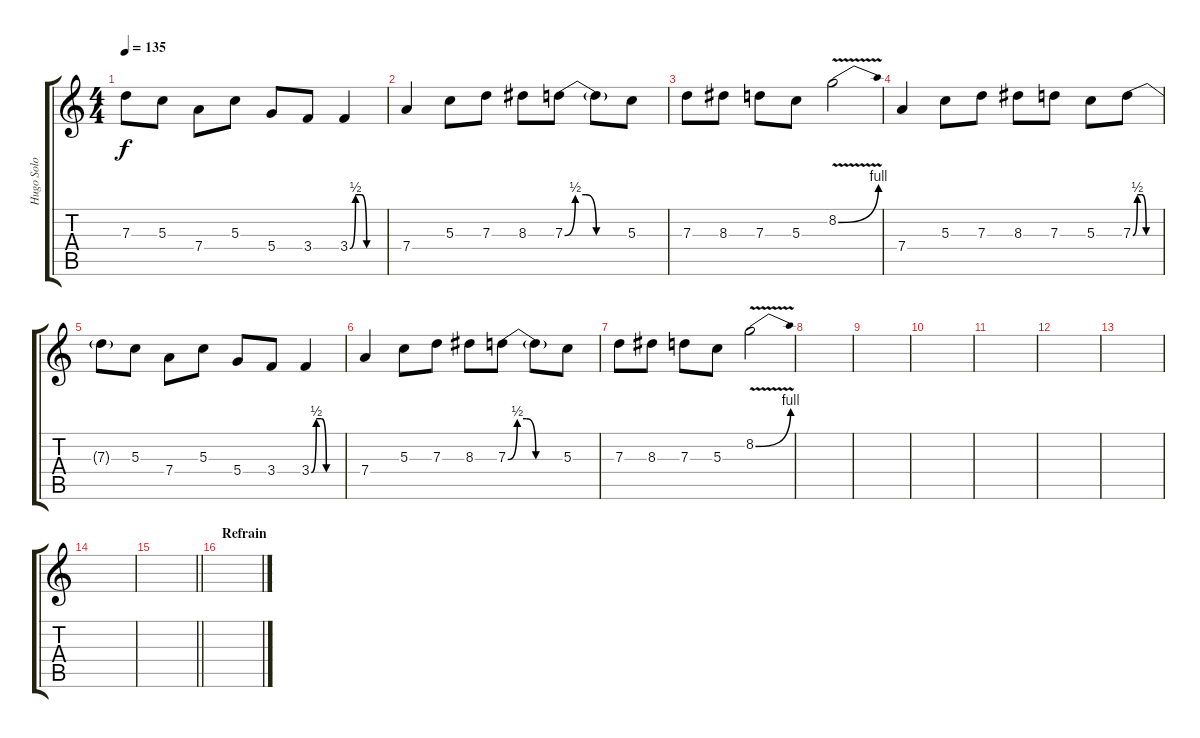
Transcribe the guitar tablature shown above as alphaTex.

\track ("Hugo Solo" "Hugo Solo") {instrument distortionguitar}
\staff {score tabs}
\tuning (E4 B3 G3 D3 A2 D2) {hide}
\ts (4 4)
\tempo 135
\clef g2
\ks c
7.3{t}.8{dy f} 5.3.8 7.4.8 5.3.8 5.4.8 3.4.8 3.4{be (custom 0 0 10 2 20 2 30 0 60 0)}.4 |
7.4.4 5.3.8 7.3.8 8.3.8 7.3{be (custom 0 0 10 2 20 2 30 0 60 0)}.8 7.3{t}.8 5.3.8 |
7.3.8 8.3.8 7.3.8 5.3.8 8.2{be (bend 0 0 60 4) v}.2 |
7.4.4 5.3.8 7.3.8 8.3.8 7.3.8 5.3.8 7.3{be (custom 0 0 10 2 20 2 30 0 60 0)}.8 |
7.3{t}.8 5.3.8 7.4.8 5.3.8 5.4.8 3.4.8 3.4{be (custom 0 0 10 2 20 2 30 0 60 0)}.4 |
7.4.4 5.3.8 7.3.8 8.3.8 7.3{be (custom 0 0 10 2 20 2 30 0 60 0)}.8 7.3{t}.8 5.3.8 |
7.3.8 8.3.8 7.3.8 5.3.8 8.2{be (bend 0 0 60 4) v}.2 |
|
|
|
|
|
|
|
\barLineRight lightlight
|
\section ("" "Refrain")
